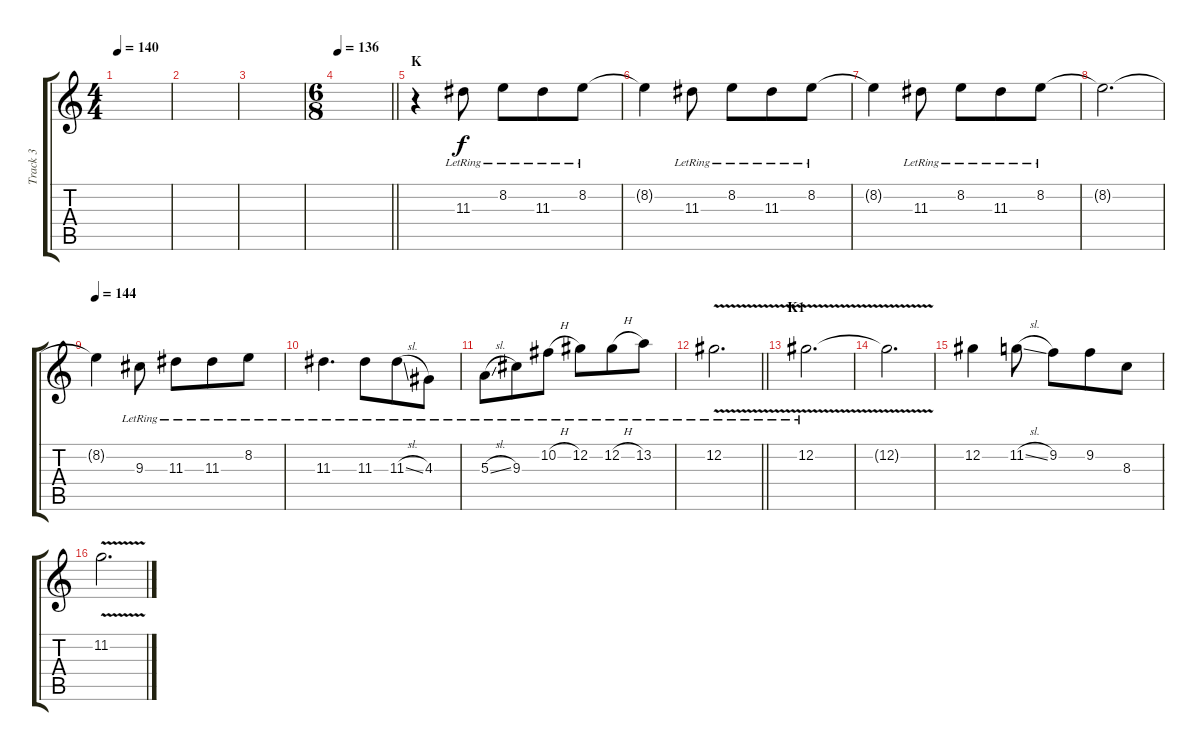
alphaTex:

\track ("Track 3" "Track 3") {instrument distortionguitar}
\staff {score tabs}
\tuning (Db4 Ab3 E3 B2 Gb2 Db2) {hide}
\ts (4 4)
\tempo 140
\clef g2
\ks c
|
|
|
\ts (6 8)
\tempo 136
\barLineRight lightlight
|
\section ("" "K")
r.4 11.3{lr}.8 8.2{lr}.8 11.3{lr}.8 8.2{lr}.8 |
8.2{t}.4 11.3{lr}.8 8.2{lr}.8 11.3{lr}.8 8.2{lr}.8 |
8.2{t}.4 11.3{lr}.8 8.2{lr}.8 11.3{lr}.8 8.2{lr}.8 |
8.2{t}.2{d} |
\tempo 144
8.2{t}.4 9.3{lr}.8 11.3{lr}.8 11.3{lr}.8 8.2{lr}.8 |
11.3{lr}.4{d} 11.3{lr}.8 11.3{sl lr}.8 4.3{lr}.8 |
5.3{sl lr}.8 9.3{lr}.8 10.2{h lr}.8 12.2{lr}.8 12.2{h lr}.8 13.2{lr}.8 |
\barLineRight lightlight
12.2{v lr}.2{d} |
\section ("" "K1")
12.2{v lr}.2{d} |
12.2{t}.2{d} |
12.2.4 11.2{sl}.8 9.2.8 9.2.8 8.3.8 |
11.2{v}.2{d}
